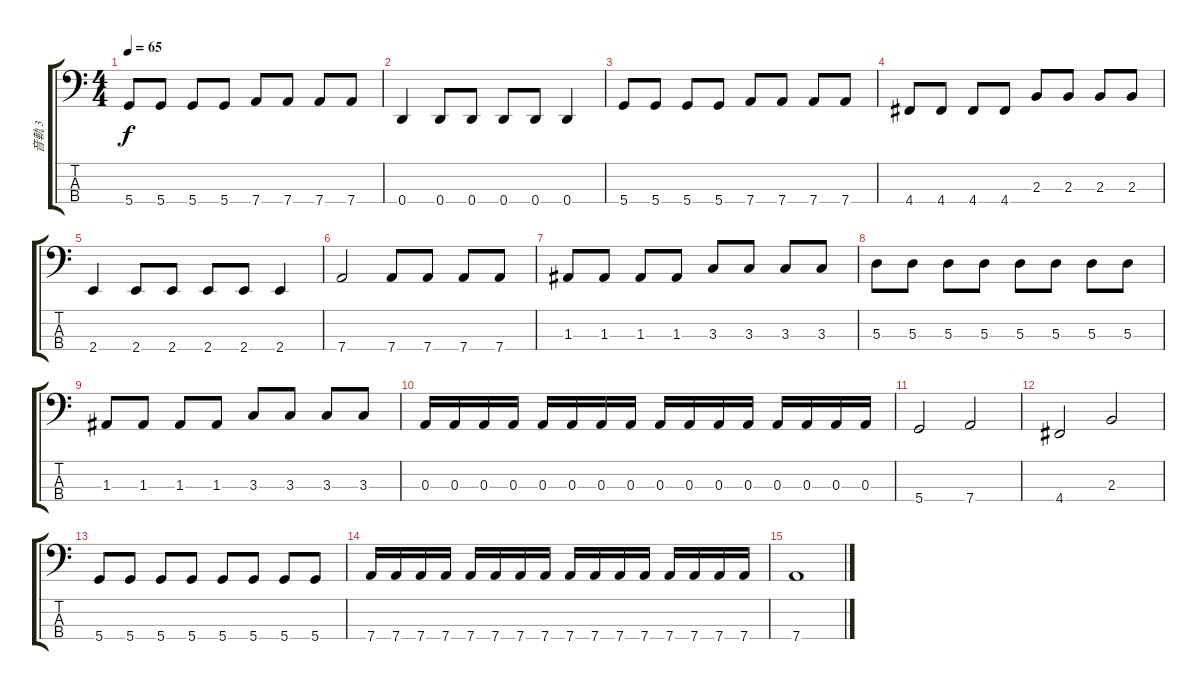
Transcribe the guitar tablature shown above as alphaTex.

\track ("音軌 3" "音軌 3") {instrument electricbassfinger}
\staff {score tabs}
\tuning (G2 D2 A1 D1) {hide}
\ts (4 4)
\tempo 65
\clef f4
\ks c
5.4.8{dy f} 5.4.8 5.4.8 5.4.8 7.4.8 7.4.8 7.4.8 7.4.8 |
0.4.4 0.4.8 0.4.8 0.4.8 0.4.8 0.4.4 |
5.4.8 5.4.8 5.4.8 5.4.8 7.4.8 7.4.8 7.4.8 7.4.8 |
4.4.8 4.4.8 4.4.8 4.4.8 2.3.8 2.3.8 2.3.8 2.3.8 |
2.4.4 2.4.8 2.4.8 2.4.8 2.4.8 2.4.4 |
7.4.2 7.4.8 7.4.8 7.4.8 7.4.8 |
1.3.8 1.3.8 1.3.8 1.3.8 3.3.8 3.3.8 3.3.8 3.3.8 |
5.3.8 5.3.8 5.3.8 5.3.8 5.3.8 5.3.8 5.3.8 5.3.8 |
1.3.8 1.3.8 1.3.8 1.3.8 3.3.8 3.3.8 3.3.8 3.3.8 |
0.3.16 0.3.16 0.3.16 0.3.16 0.3.16 0.3.16 0.3.16 0.3.16 0.3.16 0.3.16 0.3.16 0.3.16 0.3.16 0.3.16 0.3.16 0.3.16 |
5.4.2 7.4.2 |
4.4.2 2.3.2 |
5.4.8 5.4.8 5.4.8 5.4.8 5.4.8 5.4.8 5.4.8 5.4.8 |
7.4.16 7.4.16 7.4.16 7.4.16 7.4.16 7.4.16 7.4.16 7.4.16 7.4.16 7.4.16 7.4.16 7.4.16 7.4.16 7.4.16 7.4.16 7.4.16 |
7.4.1
